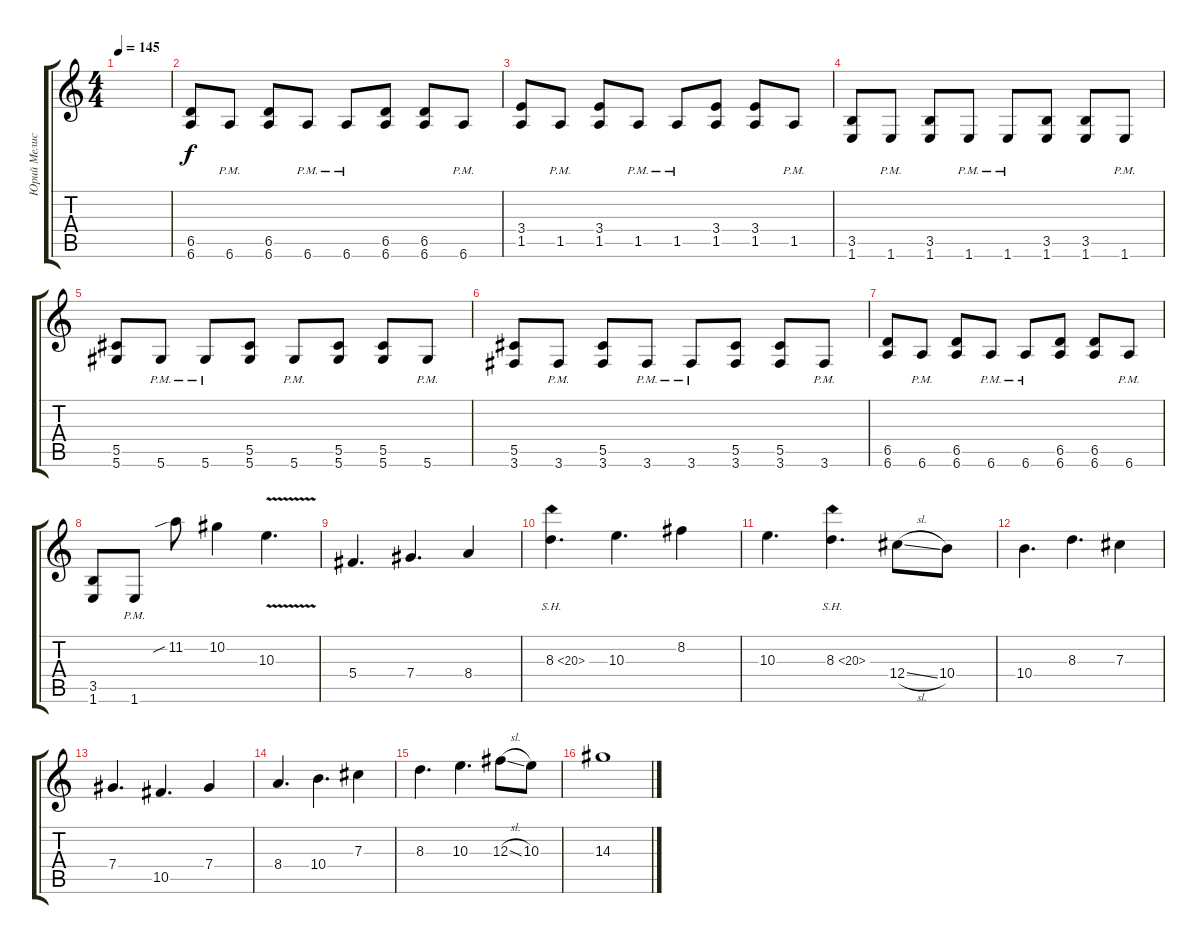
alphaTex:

\track ("Юрий Мелисов" "Юрий Мелис") {instrument distortionguitar}
\staff {score tabs}
\tuning (Eb4 Bb3 Gb3 Db3 Ab2 Eb2) {hide}
\ts (4 4)
\tempo 145
\clef g2
\ks c
|
(6.5 6.6).8 6.6{pm}.8 (6.5 6.6).8 6.6{pm}.8 6.6{pm}.8 (6.5 6.6).8 (6.5 6.6).8 6.6{pm}.8 |
(3.4 1.5).8 1.5{pm}.8 (3.4 1.5).8 1.5{pm}.8 1.5{pm}.8 (3.4 1.5).8 (3.4 1.5).8 1.5{pm}.8 |
(3.5 1.6).8 1.6{pm}.8 (3.5 1.6).8 1.6{pm}.8 1.6{pm}.8 (3.5 1.6).8 (3.5 1.6).8 1.6{pm}.8 |
(5.5 5.6).8 5.6{pm}.8 5.6{pm}.8 (5.5 5.6).8 5.6{pm}.8 (5.5 5.6).8 (5.5 5.6).8 5.6{pm}.8 |
(5.5 3.6).8 3.6{pm}.8 (5.5 3.6).8 3.6{pm}.8 3.6{pm}.8 (5.5 3.6).8 (5.5 3.6).8 3.6{pm}.8 |
(6.5 6.6).8 6.6{pm}.8 (6.5 6.6).8 6.6{pm}.8 6.6{pm}.8 (6.5 6.6).8 (6.5 6.6).8 6.6{pm}.8 |
(3.5 1.6).8 1.6{pm}.8 11.2{sib}.8 10.2.4 10.3{v}.4{d} |
5.4.4{d instrument overdrivenguitar} 7.4.4{d} 8.4.4 |
8.3{sh 12}.4{d} 10.3.4{d} 8.2.4 |
10.3.4{d} 8.3{sh 12}.4{d} 12.4{sl}.8 10.4.8 |
10.4.4{d} 8.3.4{d} 7.3.4 |
7.4.4{d} 10.5.4{d} 7.4.4 |
8.4.4{d} 10.4.4{d} 7.3.4 |
8.3.4{d} 10.3.4{d} 12.3{sl}.8 10.3.8 |
14.3.1
